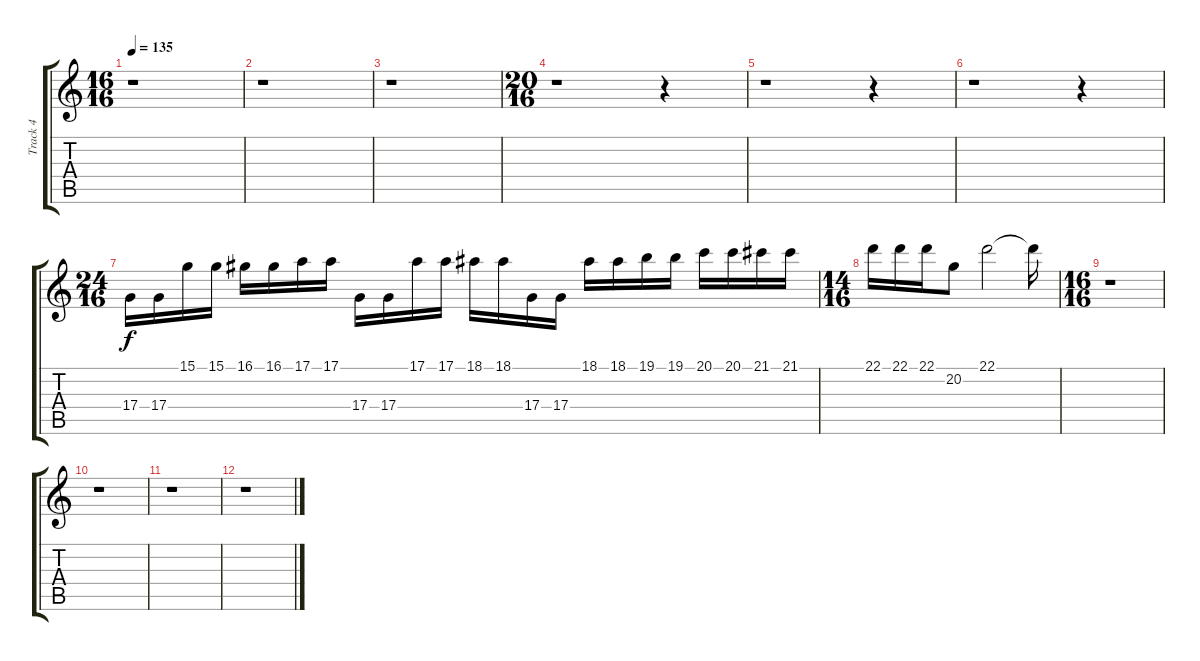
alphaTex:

\track ("Track 4" "Track 4") {instrument stringensemble1}
\staff {score tabs}
\tuning (E4 B3 G3 D3 A2 E2) {hide}
\ts (16 16)
\tempo 135
\clef g2
\ks c
r.1{dy f} |
r.1 |
r.1 |
\ts (20 16)
r.1 r.4 |
r.1 r.4 |
r.1 r.4 |
\ts (24 16)
17.4.16 17.4.16 15.1.16 15.1.16 16.1.16 16.1.16 17.1.16 17.1.16 17.4.16 17.4.16 17.1.16 17.1.16 18.1.16 18.1.16 17.4.16 17.4.16 18.1.16 18.1.16 19.1.16 19.1.16 20.1.16 20.1.16 21.1.16 21.1.16 |
\ts (14 16)
22.1.16 22.1.16 22.1.16 20.2.8 22.1.2 22.1{t}.16 |
\ts (16 16)
r.1 |
r.1 |
r.1 |
r.1
